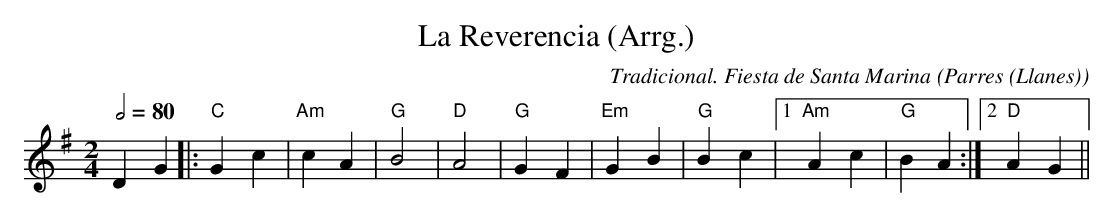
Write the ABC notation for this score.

X:1
T:La Reverencia (Arrg.)
C:Tradicional. Fiesta de Santa Marina
O:Parres (Llanes)
M:2/4
L:1/4
Q:2/4=80
K:G
DG|:"C"Gc|"Am"cA|"G"B2|"D"A2|"G"GF|"Em"GB|"G"Bc|[1 "Am"Ac|"G"BA:|[2 "D"AG||
